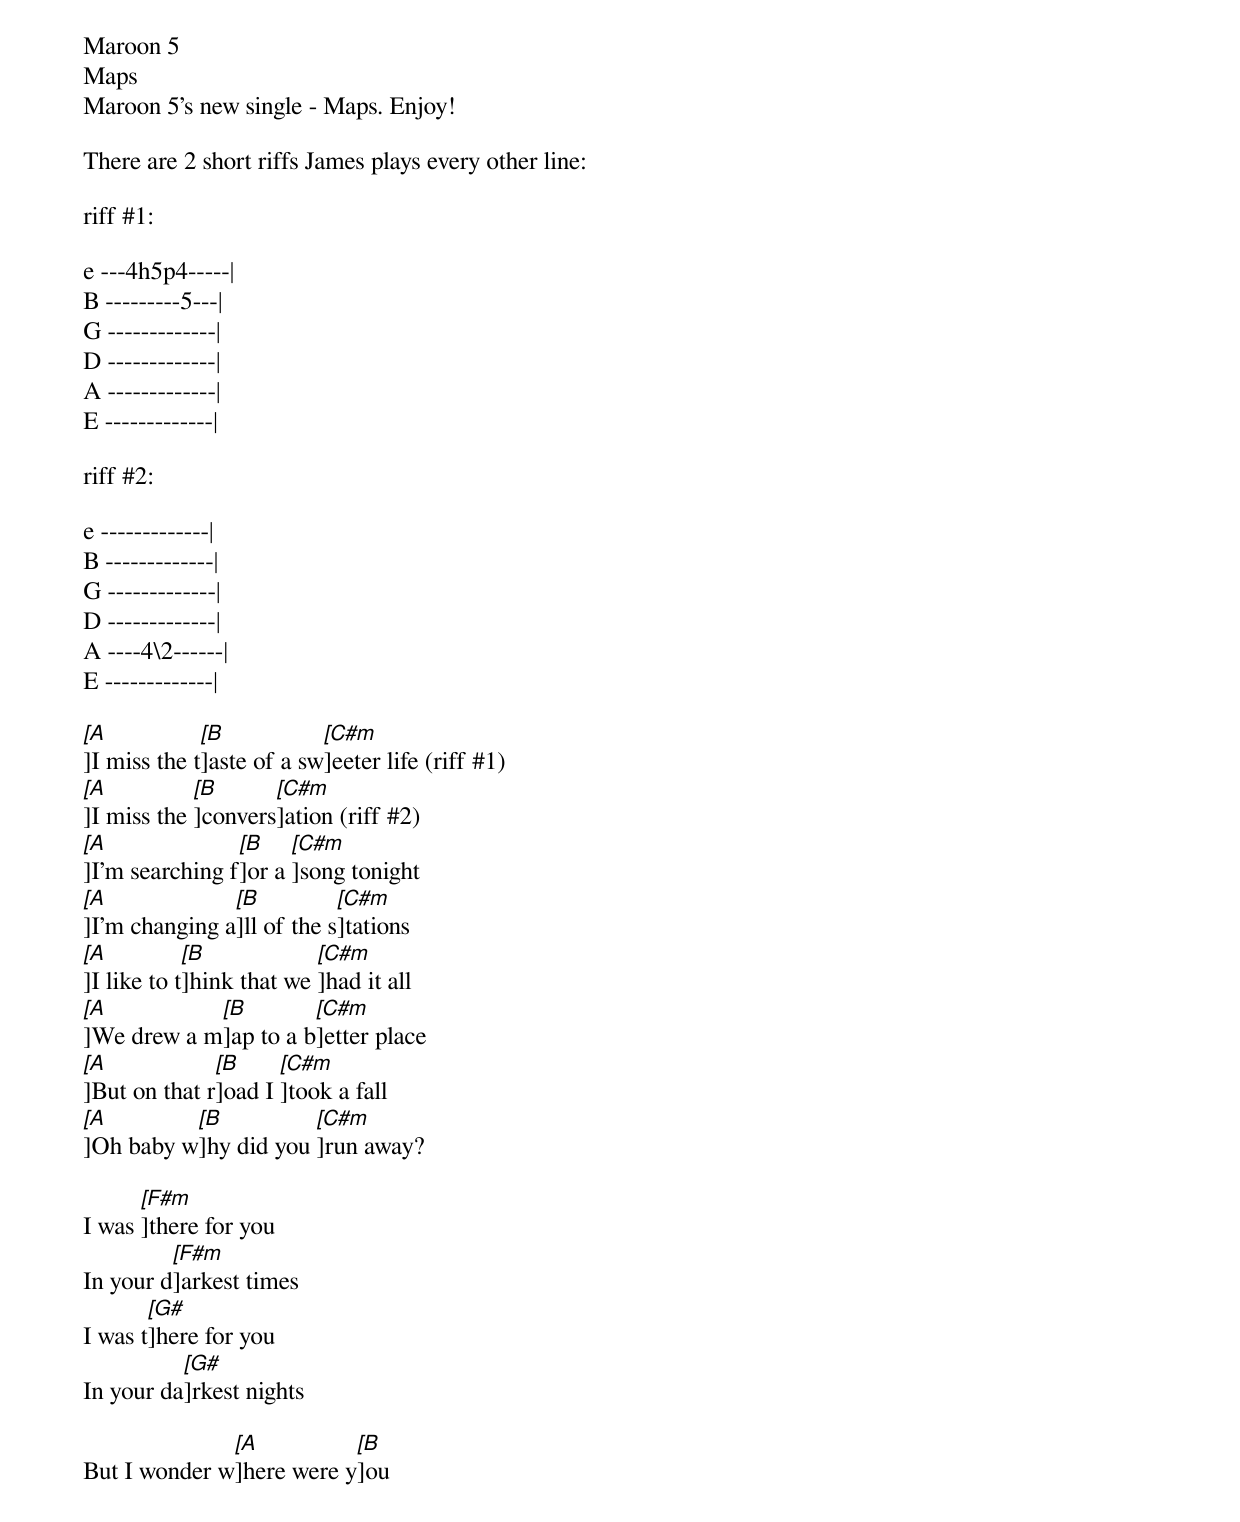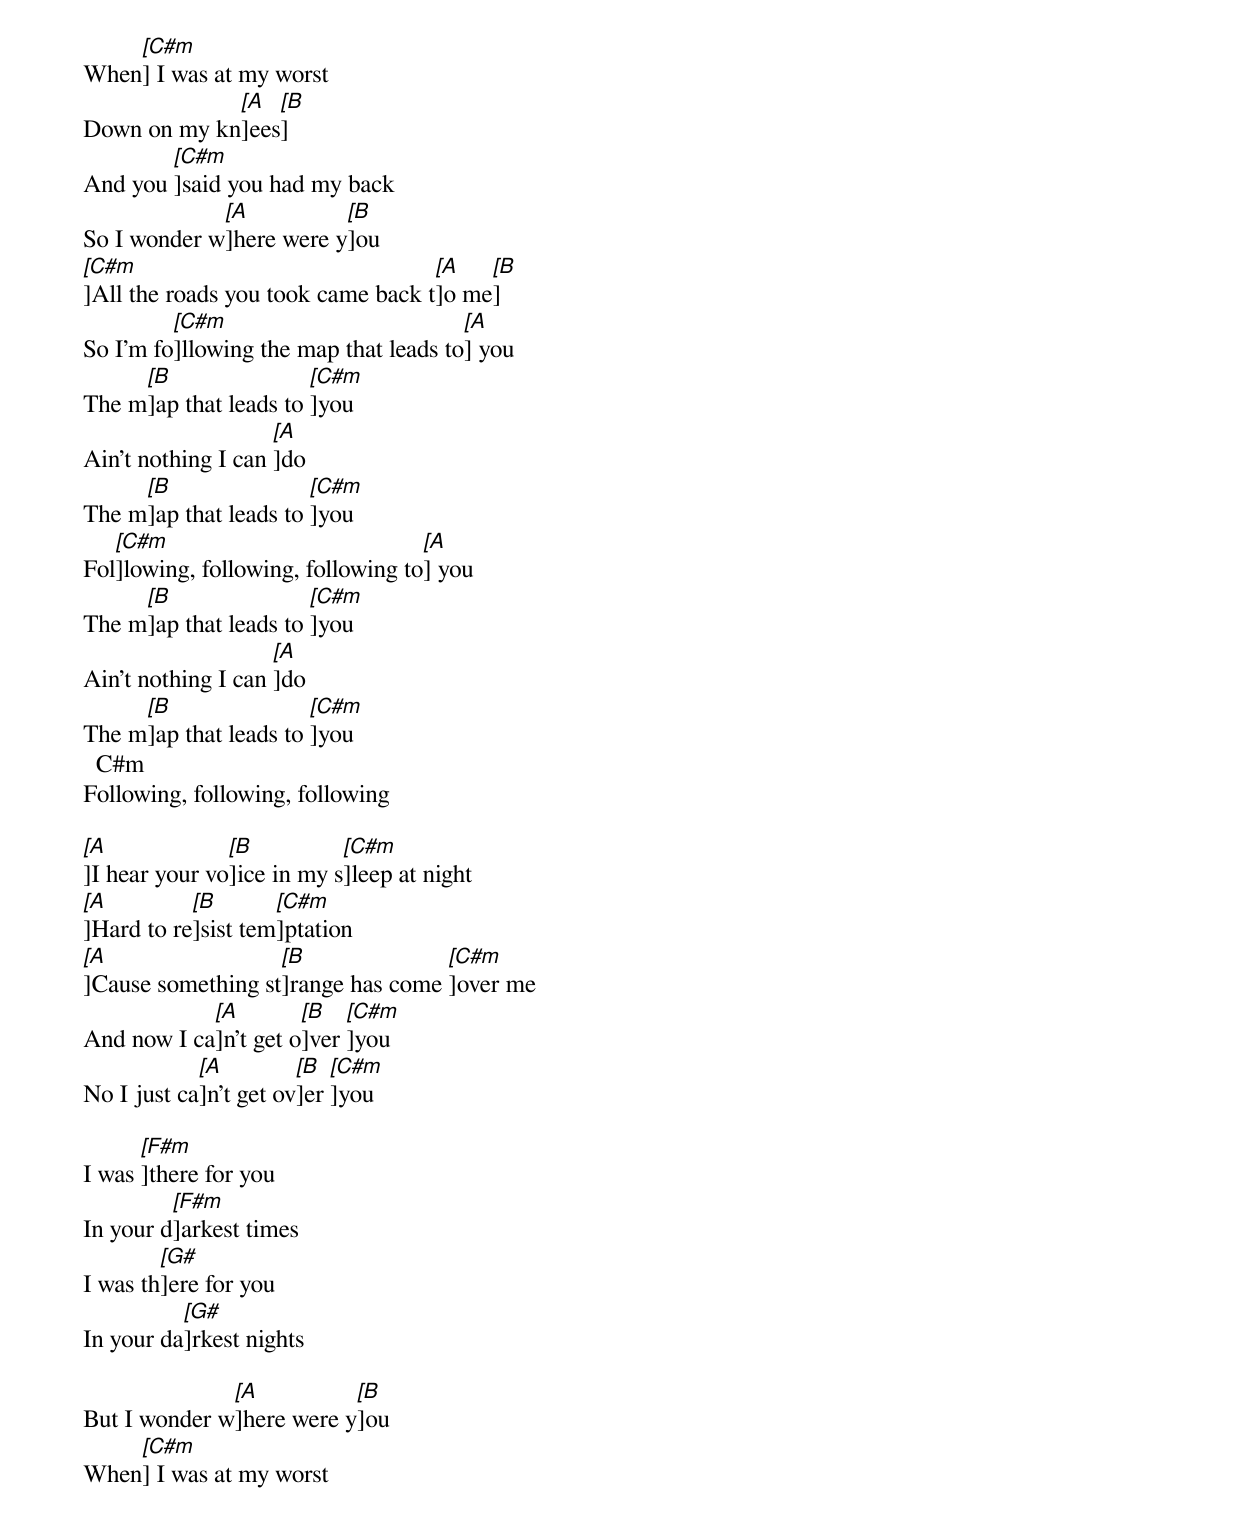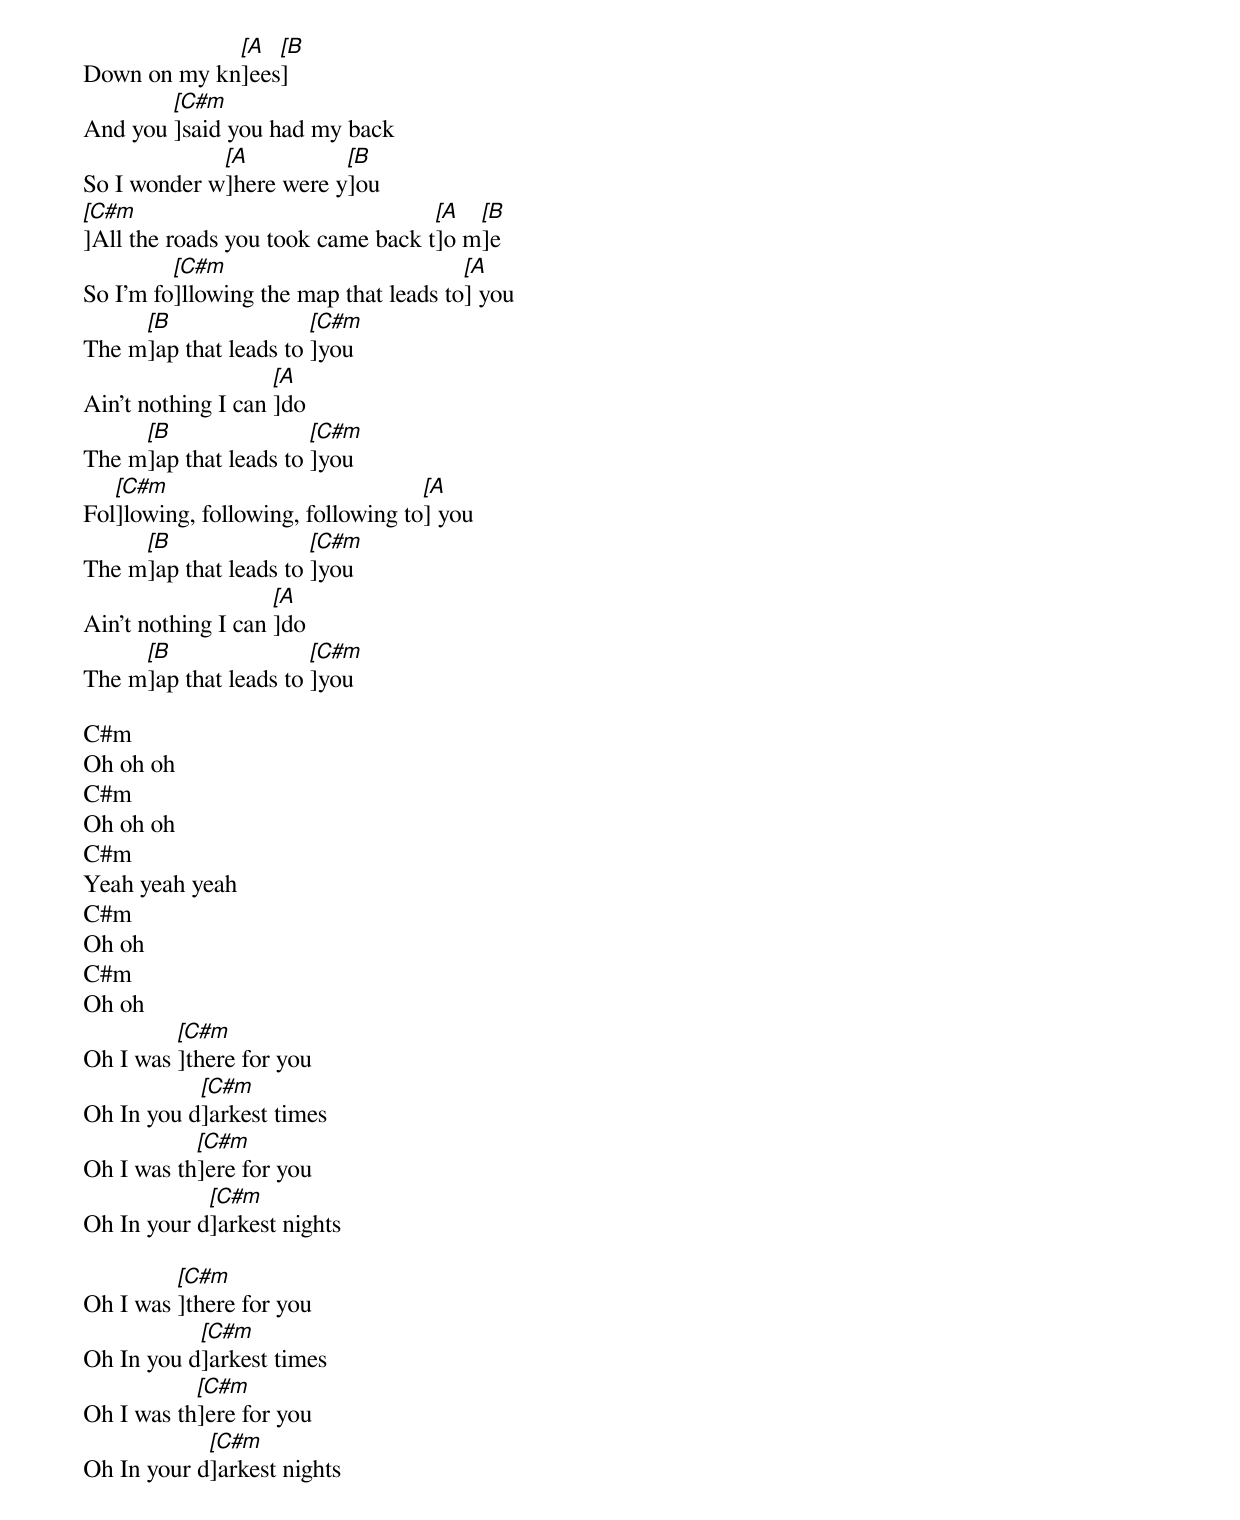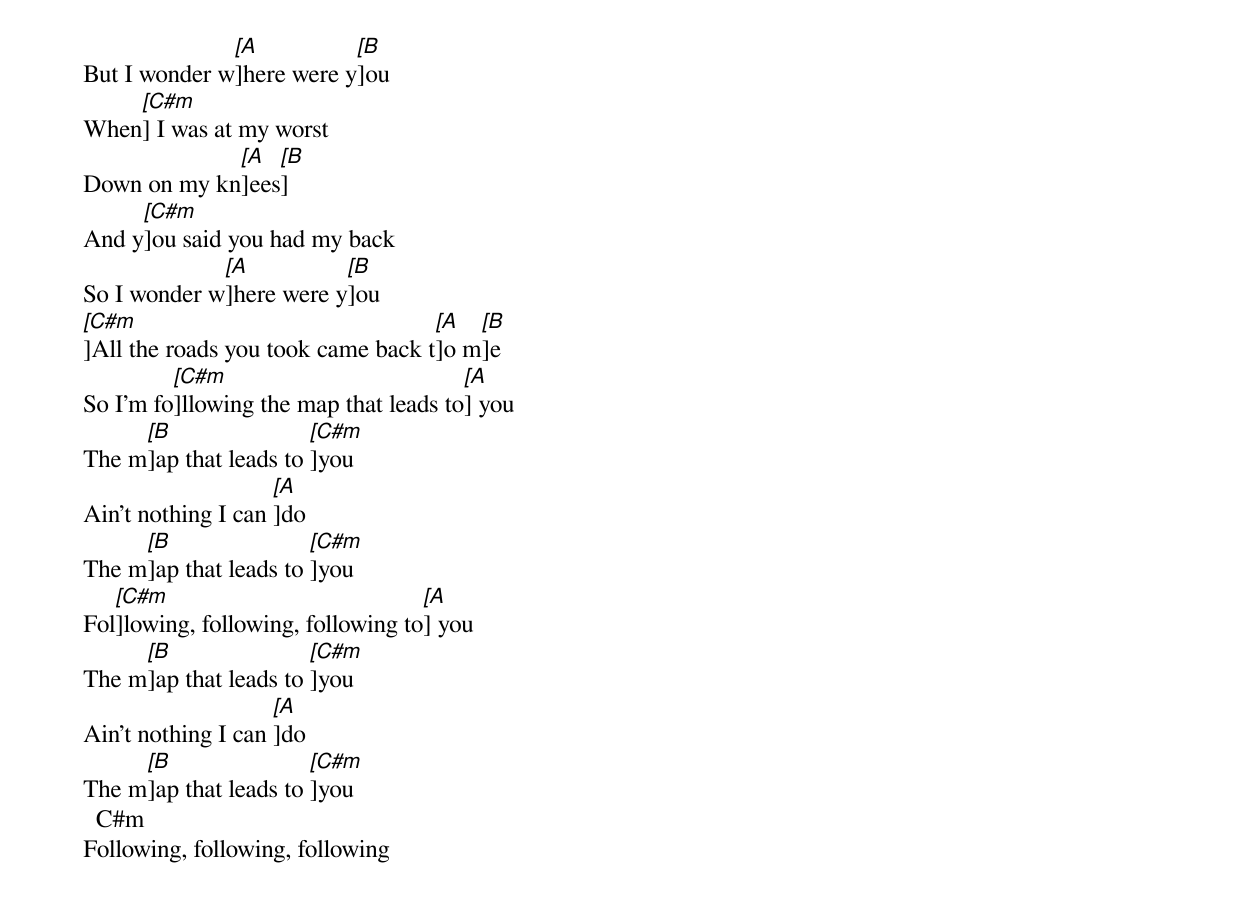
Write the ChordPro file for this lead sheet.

Maroon 5
Maps
Maroon 5's new single - Maps. Enjoy!

There are 2 short riffs James plays every other line:

riff #1:

e ---4h5p4-----|
B ---------5---|
G -------------|
D -------------|
A -------------|
E -------------|

riff #2:

e -------------|
B -------------|
G -------------|
D -------------|
A ----4\2------|
E -------------|

[[A]]I miss the t[[B]]aste of a sw[[C#m]]eeter life (riff #1)
[[A]]I miss the [[B]]convers[[C#m]]ation (riff #2)
[[A]]I'm searching f[[B]]or a [[C#m]]song tonight
[[A]]I'm changing a[[B]]ll of the s[[C#m]]tations
[[A]]I like to t[[B]]hink that we [[C#m]]had it all
[[A]]We drew a m[[B]]ap to a b[[C#m]]etter place
[[A]]But on that r[[B]]oad I [[C#m]]took a fall
[[A]]Oh baby w[[B]]hy did you [[C#m]]run away?

I was [[F#m]]there for you
In your d[[F#m]]arkest times
I was t[[G#]]here for you
In your da[[G#]]rkest nights

But I wonder w[[A]]here were y[[B]]ou
When[[C#m]] I was at my worst
Down on my kn[[A]]ees[[B]]
And you [[C#m]]said you had my back
So I wonder w[[A]]here were y[[B]]ou
[[C#m]]All the roads you took came back t[[A]]o me[[B]]
So I'm fo[[C#m]]llowing the map that leads to[[A]] you
The m[[B]]ap that leads to [[C#m]]you
Ain't nothing I can [[A]]do
The m[[B]]ap that leads to [[C#m]]you
Fol[[C#m]]lowing, following, following to[[A]] you
The m[[B]]ap that leads to [[C#m]]you
Ain't nothing I can [[A]]do
The m[[B]]ap that leads to [[C#m]]you
  C#m
Following, following, following

[[A]]I hear your vo[[B]]ice in my s[[C#m]]leep at night
[[A]]Hard to re[[B]]sist tem[[C#m]]ptation
[[A]]Cause something st[[B]]range has come [[C#m]]over me
And now I ca[[A]]n't get o[[B]]ver [[C#m]]you
No I just ca[[A]]n't get ov[[B]]er [[C#m]]you

I was [[F#m]]there for you
In your d[[F#m]]arkest times
I was th[[G#]]ere for you
In your da[[G#]]rkest nights

But I wonder w[[A]]here were y[[B]]ou
When[[C#m]] I was at my worst
Down on my kn[[A]]ees[[B]]
And you [[C#m]]said you had my back
So I wonder w[[A]]here were y[[B]]ou
[[C#m]]All the roads you took came back t[[A]]o m[[B]]e
So I'm fo[[C#m]]llowing the map that leads to[[A]] you
The m[[B]]ap that leads to [[C#m]]you
Ain't nothing I can [[A]]do
The m[[B]]ap that leads to [[C#m]]you
Fol[[C#m]]lowing, following, following to[[A]] you
The m[[B]]ap that leads to [[C#m]]you
Ain't nothing I can [[A]]do
The m[[B]]ap that leads to [[C#m]]you

C#m
Oh oh oh
C#m
Oh oh oh
C#m
Yeah yeah yeah
C#m
Oh oh
C#m
Oh oh
Oh I was [[C#m]]there for you
Oh In you d[[C#m]]arkest times
Oh I was th[[C#m]]ere for you
Oh In your d[[C#m]]arkest nights

Oh I was [[C#m]]there for you
Oh In you d[[C#m]]arkest times
Oh I was th[[C#m]]ere for you
Oh In your d[[C#m]]arkest nights

But I wonder w[[A]]here were y[[B]]ou
When[[C#m]] I was at my worst
Down on my kn[[A]]ees[[B]]
And y[[C#m]]ou said you had my back
So I wonder w[[A]]here were y[[B]]ou
[[C#m]]All the roads you took came back t[[A]]o m[[B]]e
So I'm fo[[C#m]]llowing the map that leads to[[A]] you
The m[[B]]ap that leads to [[C#m]]you
Ain't nothing I can [[A]]do
The m[[B]]ap that leads to [[C#m]]you
Fol[[C#m]]lowing, following, following to[[A]] you
The m[[B]]ap that leads to [[C#m]]you
Ain't nothing I can [[A]]do
The m[[B]]ap that leads to [[C#m]]you
  C#m
Following, following, following
